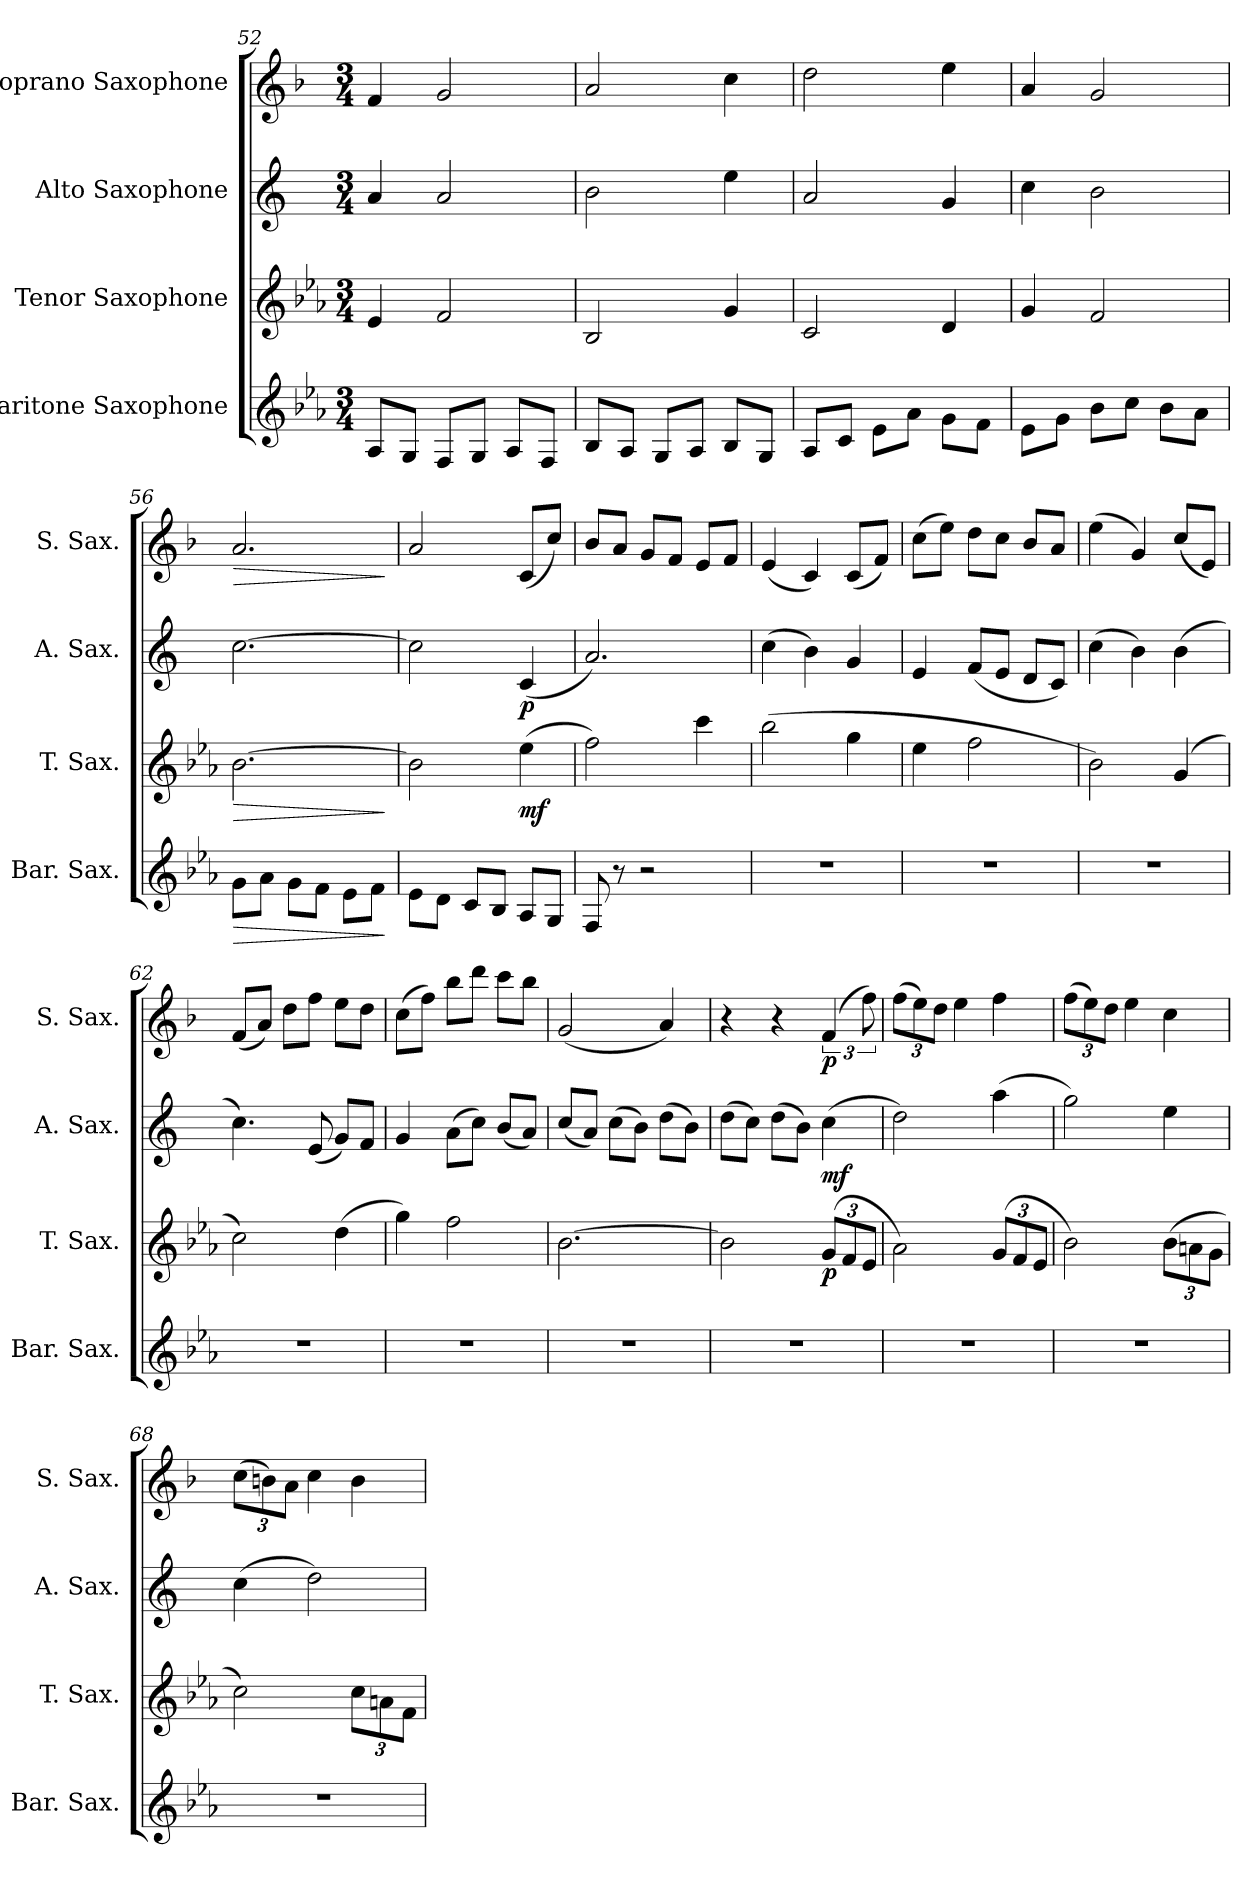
**kern	**dynam	**kern	**dynam	**kern	**dynam	**kern	**dynam
*part4	*part4	*part3	*part3	*part2	*part2	*part1	*part1
*staff4	*staff4	*staff3	*staff3	*staff2	*staff2	*staff1	*staff1
*I"Baritone Saxophone	*	*I"Tenor Saxophone	*	*I"Alto Saxophone	*	*I"Soprano Saxophone	*
*I'Bar. Sax.	*	*I'T. Sax.	*	*I'A. Sax.	*	*I'S. Sax.	*
*clefG2	*	*clefG2	*	*clefG2	*	*clefG2	*
*ITrd12c21	*	*ITrd8c14	*	*ITrd5c9	*	*ITrd1c2	*
*k[b-e-a-]	*	*k[b-e-a-]	*	*k[b-e-a-]	*	*k[b-e-a-]	*
*M3/4	*	*M3/4	*	*M3/4	*	*M3/4	*
=52	=52	=52	=52	=52	=52	=52	=52
8AA-/L	.	4E-/	.	4c/	.	4e-/	.
8GG/J	.	.	.	.	.	.	.
8FF/L	.	2F/	.	2c/	.	2f/	.
8GG/J	.	.	.	.	.	.	.
8AA-/L	.	.	.	.	.	.	.
8FF/J	.	.	.	.	.	.	.
=53	=53	=53	=53	=53	=53	=53	=53
8BB-/L	.	2BB-/	.	2d\	.	2g/	.
8AA-/J	.	.	.	.	.	.	.
8GG/L	.	.	.	.	.	.	.
8AA-/J	.	.	.	.	.	.	.
8BB-/L	.	4G/	.	4g\	.	4b-\	.
8GG/J	.	.	.	.	.	.	.
=54	=54	=54	=54	=54	=54	=54	=54
8AA-/L	.	2C/	.	2c/	.	2cc\	.
8C/J	.	.	.	.	.	.	.
8E-\L	.	.	.	.	.	.	.
8A-\J	.	.	.	.	.	.	.
8G\L	.	4D/	.	4B-/	.	4dd\	.
8F\J	.	.	.	.	.	.	.
=55	=55	=55	=55	=55	=55	=55	=55
8E-\L	.	4G/	.	4e-\	.	4g/	.
8G\J	.	.	.	.	.	.	.
8B-\L	.	2F/	.	2d\	.	2f/	.
8c\J	.	.	.	.	.	.	.
8B-\L	.	.	.	.	.	.	.
8A-\J	.	.	.	.	.	.	.
=56	=56	=56	=56	=56	=56	=56	=56
!	!LO:HP:b	!	!LO:HP:b	!	!	!	!LO:HP:b
8G\L	>	[2.B-\	>	[2.e-\	.	2.g/	>
8A-\J	.	.	.	.	.	.	.
8G\L	.	.	.	.	.	.	.
8F\J	.	.	.	.	.	.	.
8E-\L	.	.	.	.	.	.	.
8F\J	.	.	.	.	.	.	.
.	]	.	]	.	.	.	]
!!LO:PB:g=z
=57	=57	=57	=57	=57	=57	=57	=57
8E-\L	.	2B-\]	.	2e-\]	.	2g/	.
8D\J	.	.	.	.	.	.	.
8C/L	.	.	.	.	.	.	.
8BB-/J	.	.	.	.	.	.	.
!	!	!	!LO:DY:b	!	!LO:DY:b	!	!
8AA-/L	.	(4e-\	mf	(4E-/	p	(8B-/L	.
8GG/J	.	.	.	.	.	8b-/J)	.
=58	=58	=58	=58	=58	=58	=58	=58
8FF/	.	2f\)	.	2.c/)	.	8a-/L	.
8r	.	.	.	.	.	8g/J	.
2r	.	.	.	.	.	8f/L	.
.	.	.	.	.	.	8e-/J	.
.	.	4cc\	.	.	.	8d/L	.
.	.	.	.	.	.	8e-/J	.
=59	=59	=59	=59	=59	=59	=59	=59
2.r	.	(2b-\	.	(4e-\	.	(4d/	.
.	.	.	.	4d\)	.	4B-/)	.
.	.	4g\	.	4B-/	.	(8B-/L	.
.	.	.	.	.	.	8e-/J)	.
=60	=60	=60	=60	=60	=60	=60	=60
2.r	.	4e-\	.	4G/	.	(8b-\L	.
.	.	.	.	.	.	8dd\J)	.
.	.	2f\	.	(8A-/L	.	8cc\L	.
.	.	.	.	8G/J	.	8b-\J	.
.	.	.	.	8F/L	.	8a-/L	.
.	.	.	.	8E-/J)	.	8g/J	.
=61	=61	=61	=61	=61	=61	=61	=61
2.r	.	2B-\)	.	(4e-\	.	(4dd\	.
.	.	.	.	4d\)	.	4f/)	.
.	.	(4G/	.	(4d\	.	(8b-/L	.
.	.	.	.	.	.	8d/J)	.
=62	=62	=62	=62	=62	=62	=62	=62
2.r	.	2c\)	.	4.e-\)	.	(8e-/L	.
.	.	.	.	.	.	8g/J)	.
.	.	.	.	.	.	8cc\L	.
.	.	.	.	(8G/	.	8ee-\J	.
.	.	(4d\	.	8B-/L)	.	8dd\L	.
.	.	.	.	8A-/J	.	8cc\J	.
!!LO:LB:g=z
=63	=63	=63	=63	=63	=63	=63	=63
2.r	.	4g\)	.	4B-/	.	(8b-\L	.
.	.	.	.	.	.	8ee-\J)	.
.	.	2f\	.	(8c\L	.	8aa-\L	.
.	.	.	.	8e-\J)	.	8ccc\J	.
.	.	.	.	(8d/L	.	8bb-\L	.
.	.	.	.	8c/J)	.	8aa-\J	.
=64	=64	=64	=64	=64	=64	=64	=64
2.r	.	[2.B-\	.	(8e-/L	.	(2f/	.
.	.	.	.	8c/J)	.	.	.
.	.	.	.	(8e-\L	.	.	.
.	.	.	.	8d\J)	.	.	.
.	.	.	.	(8f\L	.	4g/)	.
.	.	.	.	8d\J)	.	.	.
=65	=65	=65	=65	=65	=65	=65	=65
2.r	.	2B-\]	.	(8f\L	.	4r	.
.	.	.	.	8e-\J)	.	.	.
.	.	.	.	(8f\L	.	4r	.
.	.	.	.	8d\J)	.	.	.
*	*	*Xbrackettup	*	*	*	*	*
!	!	!	!LO:DY:b	!	!LO:DY:b	!	!LO:DY:b
.	.	(12G/L	p	(4e-\	mf	(6e-/	p
.	.	12F/	.	.	.	.	.
.	.	12E-/J	.	.	.	12ee-\)	.
=66	=66	=66	=66	=66	=66	=66	=66
*	*	*	*	*	*	*Xbrackettup	*
2.r	.	2A-\)	.	2f\)	.	(12ee-\L	.
.	.	.	.	.	.	12dd\)	.
.	.	.	.	.	.	12cc\J	.
.	.	.	.	.	.	4dd\	.
.	.	(12G/L	.	(4cc\	.	4ee-\	.
.	.	12F/	.	.	.	.	.
.	.	12E-/J	.	.	.	.	.
=67	=67	=67	=67	=67	=67	=67	=67
2.r	.	2B-\)	.	2b-\)	.	(12ee-\L	.
.	.	.	.	.	.	12dd\)	.
.	.	.	.	.	.	12cc\J	.
.	.	.	.	.	.	4dd\	.
.	.	(12B-\L	.	4g\	.	4b-\	.
.	.	12An\	.	.	.	.	.
.	.	12G\J	.	.	.	.	.
!!LO:LB:g=z
=68	=68	=68	=68	=68	=68	=68	=68
2.r	.	2c\)	.	(4e-\	.	(12b-\L	.
.	.	.	.	.	.	12an\)	.
.	.	.	.	.	.	12g\J	.
.	.	.	.	2f\)	.	4b-\	.
.	.	12c\L	.	.	.	4a\	.
.	.	12An\	.	.	.	.	.
.	.	12F\J	.	.	.	.	.
=	=	=	=	=	=	=	=
*-	*-	*-	*-	*-	*-	*-	*-
